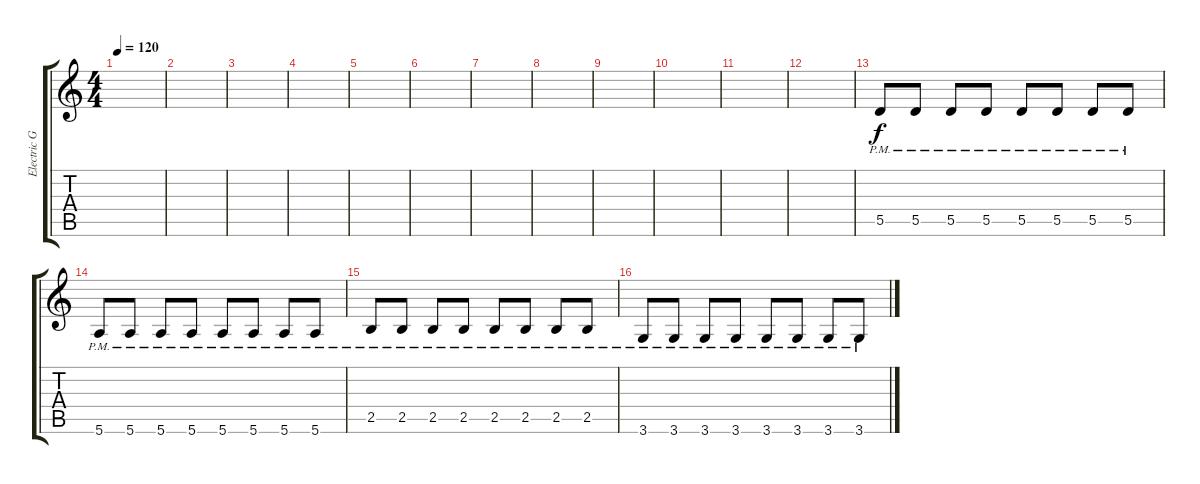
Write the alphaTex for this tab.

\track ("Electric Guitar" "Electric G") {instrument electricguitarclean}
\staff {score tabs}
\tuning (E4 B3 G3 D3 A2 E2) {hide}
\ts (4 4)
\tempo 120
\clef g2
\ks c
|
|
|
|
|
|
|
|
|
|
|
|
5.5{pm}.8 5.5{pm}.8 5.5{pm}.8 5.5{pm}.8 5.5{pm}.8 5.5{pm}.8 5.5{pm}.8 5.5{pm}.8 |
5.6{pm}.8 5.6{pm}.8 5.6{pm}.8 5.6{pm}.8 5.6{pm}.8 5.6{pm}.8 5.6{pm}.8 5.6{pm}.8 |
2.5{pm}.8 2.5{pm}.8 2.5{pm}.8 2.5{pm}.8 2.5{pm}.8 2.5{pm}.8 2.5{pm}.8 2.5{pm}.8 |
3.6{pm}.8 3.6{pm}.8 3.6{pm}.8 3.6{pm}.8 3.6{pm}.8 3.6{pm}.8 3.6{pm}.8 3.6{pm}.8
